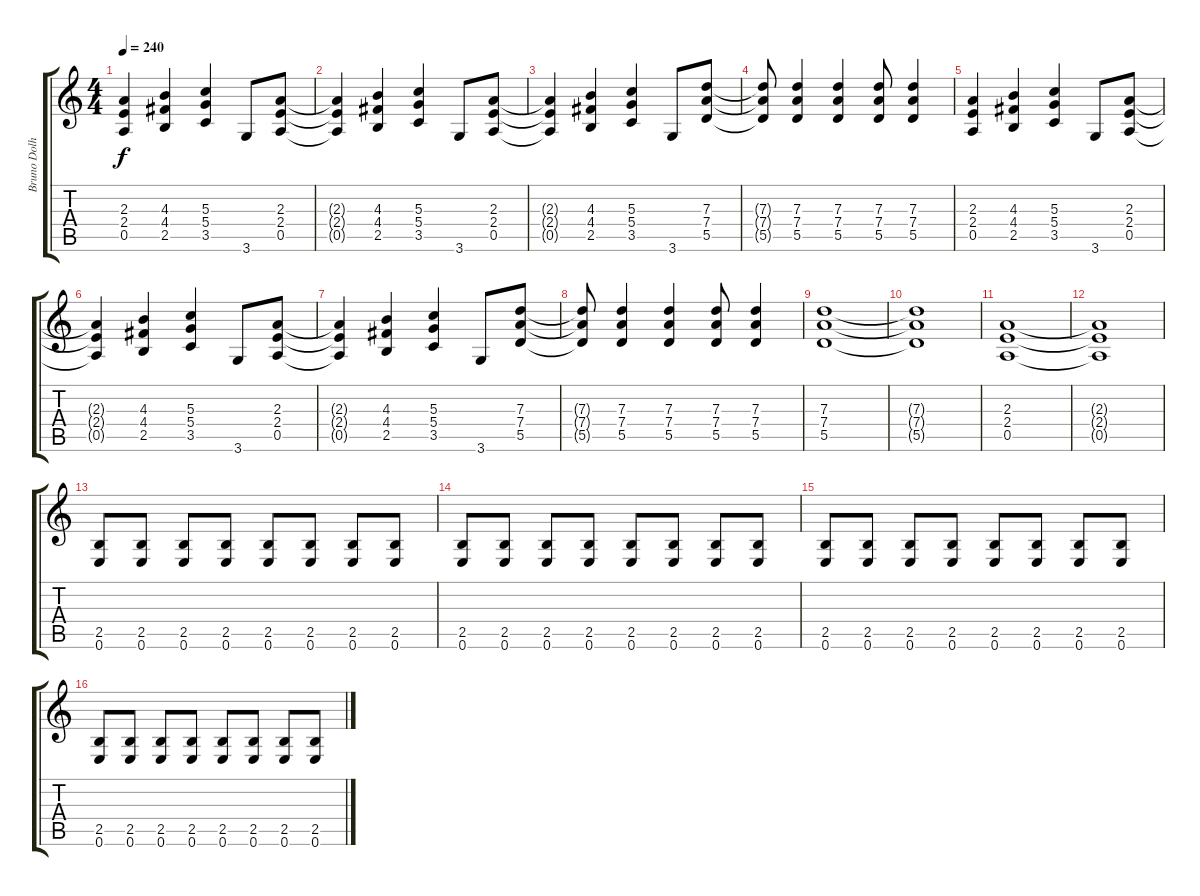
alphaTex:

\track ("Bruno Dolheguy" "Bruno Dolh") {instrument distortionguitar}
\staff {score tabs}
\tuning (E4 B3 G3 D3 A2 E2) {hide}
\ts (4 4)
\tempo 240
\clef g2
\ks c
(2.3{t} 2.4{t} 0.5{t}).4{dy f} (4.3 4.4 2.5).4 (5.3 5.4 3.5).4 3.6.8 (2.3 2.4 0.5).8 |
(2.3{t} 2.4{t} 0.5{t}).4 (4.3 4.4 2.5).4 (5.3 5.4 3.5).4 3.6.8 (2.3 2.4 0.5).8 |
(2.3{t} 2.4{t} 0.5{t}).4 (4.3 4.4 2.5).4 (5.3 5.4 3.5).4 3.6.8 (7.3 7.4 5.5).8 |
(7.3{t} 7.4{t} 5.5{t}).8 (7.3 7.4 5.5).4 (7.3 7.4 5.5).4 (7.3 7.4 5.5).8 (7.3 7.4 5.5).4 |
(2.3 2.4 0.5).4 (4.3 4.4 2.5).4 (5.3 5.4 3.5).4 3.6.8 (2.3 2.4 0.5).8 |
(2.3{t} 2.4{t} 0.5{t}).4 (4.3 4.4 2.5).4 (5.3 5.4 3.5).4 3.6.8 (2.3 2.4 0.5).8 |
(2.3{t} 2.4{t} 0.5{t}).4 (4.3 4.4 2.5).4 (5.3 5.4 3.5).4 3.6.8 (7.3 7.4 5.5).8 |
(7.3{t} 7.4{t} 5.5{t}).8 (7.3 7.4 5.5).4 (7.3 7.4 5.5).4 (7.3 7.4 5.5).8 (7.3 7.4 5.5).4 |
(7.3 7.4 5.5).1 |
(7.3{t} 7.4{t} 5.5{t}).1 |
(2.3 2.4 0.5).1 |
(2.3{t} 2.4{t} 0.5{t}).1 |
(2.5 0.6).8 (2.5 0.6).8 (2.5 0.6).8 (2.5 0.6).8 (2.5 0.6).8 (2.5 0.6).8 (2.5 0.6).8 (2.5 0.6).8 |
(2.5 0.6).8 (2.5 0.6).8 (2.5 0.6).8 (2.5 0.6).8 (2.5 0.6).8 (2.5 0.6).8 (2.5 0.6).8 (2.5 0.6).8 |
(2.5 0.6).8 (2.5 0.6).8 (2.5 0.6).8 (2.5 0.6).8 (2.5 0.6).8 (2.5 0.6).8 (2.5 0.6).8 (2.5 0.6).8 |
(2.5 0.6).8 (2.5 0.6).8 (2.5 0.6).8 (2.5 0.6).8 (2.5 0.6).8 (2.5 0.6).8 (2.5 0.6).8 (2.5 0.6).8
